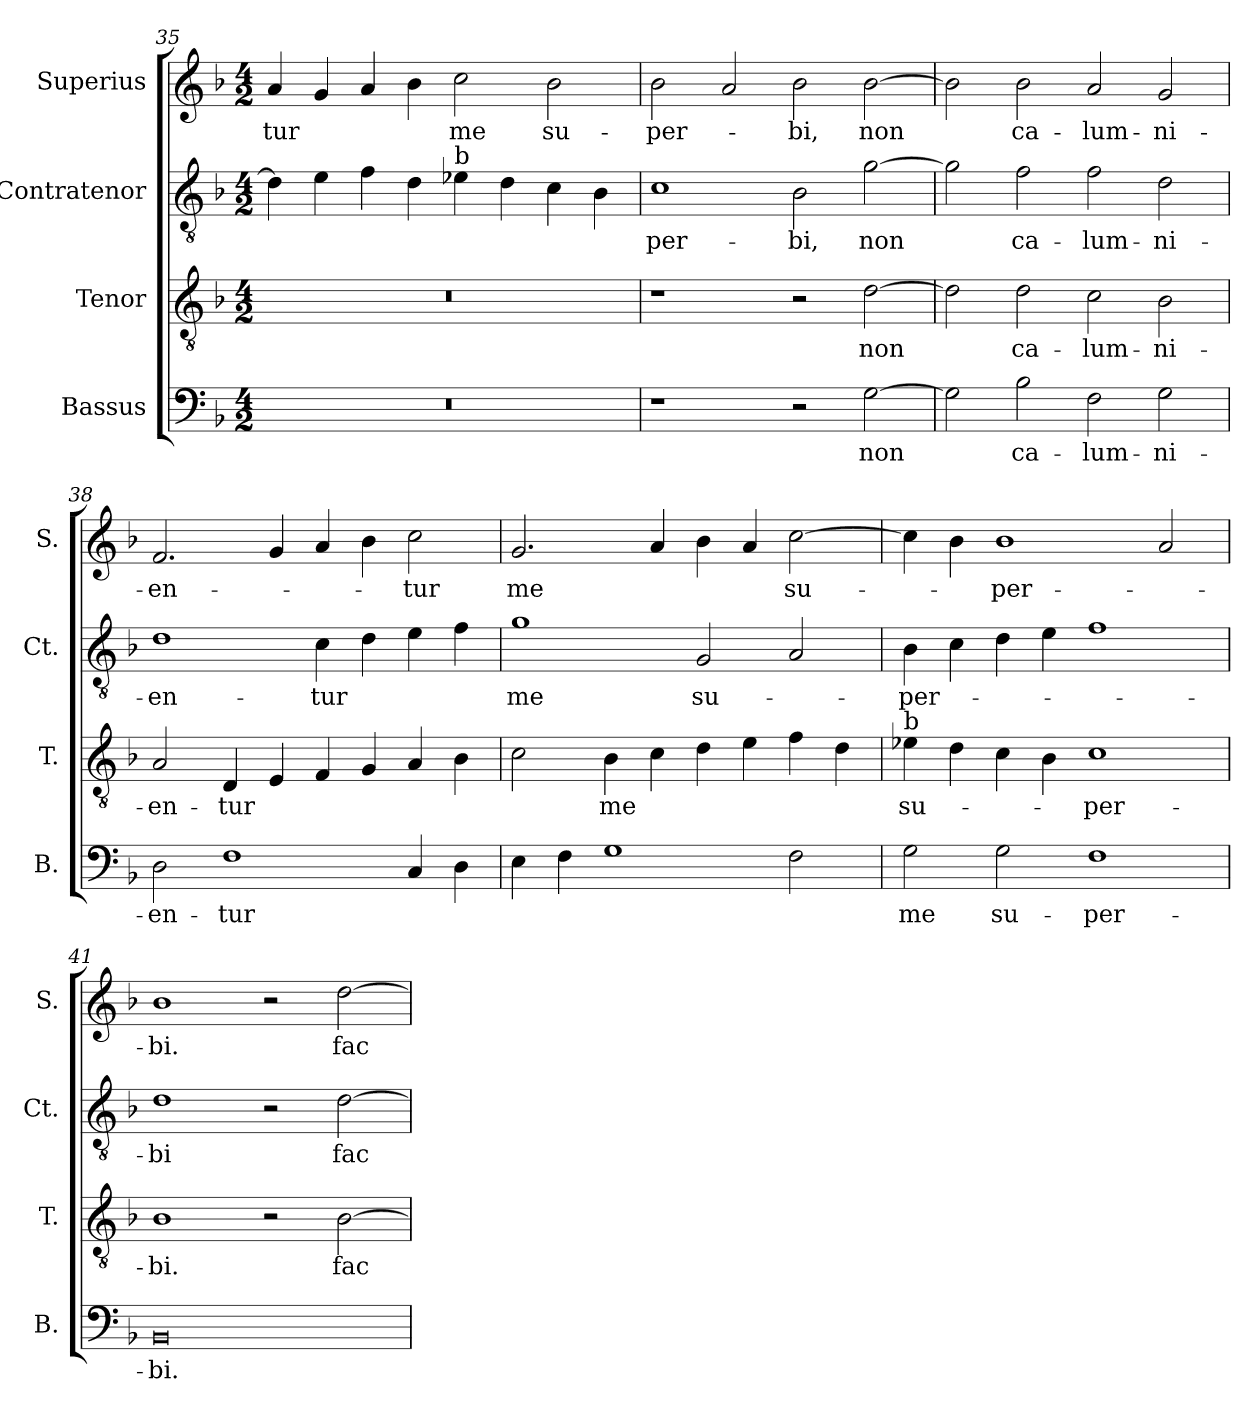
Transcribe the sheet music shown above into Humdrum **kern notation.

**kern	**text	**kern	**text	**kern	**text	**kern	**text
*part4	*part4	*part3	*part3	*part2	*part2	*part1	*part1
*staff4	*staff4	*staff3	*staff3	*staff2	*staff2	*staff1	*staff1
*I"Bassus	*	*I"Tenor	*	*I"Contratenor	*	*I"Superius	*
*I'B.	*	*I'T.	*	*I'Ct.	*	*I'S.	*
!!LO:LB:g=z
*clefF4	*	*clefGv2	*	*clefGv2	*	*clefG2	*
*	*	*ITrd7c12	*	*ITrd7c12	*	*	*
*k[b-]	*	*k[b-]	*	*k[b-]	*	*k[b-]	*
*F:	*	*F:	*	*F:	*	*F:	*
*M4/2	*	*M4/2	*	*M4/2	*	*M4/2	*
=35	=35	=35	=35	=35	=35	=35	=35
!LO:N:vis=1	!	!LO:N:vis=1	!	!	!	!	!
!	!	!	!	!	!	!	!LO:LY:b:color=#000000
0r	.	0r	.	4Di\]	.	4ai/	-tur
.	.	.	.	4Ei\	.	4gi/	.
.	.	.	.	4Fi\	.	4ai/	.
.	.	.	.	4Di\	.	4b-i\	.
!	!	!	!	!LO:TX:a:t=b	!	!	!
!	!	!	!	!	!	!	!LO:LY:b:color=#000000
.	.	.	.	4E-i\	.	2cci\	me
.	.	.	.	4Di\	.	.	.
!	!	!	!	!	!	!	!LO:LY:b:color=#000000
.	.	.	.	4Ci\	.	2b-i\	su-
.	.	.	.	4BB-i\	.	.	.
=36	=36	=36	=36	=36	=36	=36	=36
!	!	!	!	!	!LO:LY:b:color=#000000	!	!
!	!	!	!	!	!	!	!LO:LY:b:color=#000000
1r	.	1r	.	1Ci	-per-	2b-i\	-per-
.	.	.	.	.	.	2ai/	.
!	!	!	!	!	!LO:LY:b:color=#000000	!	!
!	!	!	!	!	!	!	!LO:LY:b:color=#000000
2r	.	2r	.	2BB-i\	-bi,	2b-i\	-bi,
!	!LO:LY:b:color=#000000	!	!	!	!	!	!
!	!	!	!LO:LY:b:color=#000000	!	!	!	!
!	!	!	!	!	!LO:LY:b:color=#000000	!	!
!	!	!	!	!	!	!	!LO:LY:b:color=#000000
[>2Gi\	non	[>2Di\	non	[>2Gi\	non	[>2b-i\	non
=37	=37	=37	=37	=37	=37	=37	=37
2Gi\]	.	2Di\]	.	2Gi\]	.	2b-i\]	.
!	!LO:LY:b:color=#000000	!	!	!	!	!	!
!	!	!	!LO:LY:b:color=#000000	!	!	!	!
!	!	!	!	!	!LO:LY:b:color=#000000	!	!
!	!	!	!	!	!	!	!LO:LY:b:color=#000000
2B-i\	ca-	2Di\	ca-	2Fi\	ca-	2b-i\	ca-
!	!LO:LY:b:color=#000000	!	!	!	!	!	!
!	!	!	!LO:LY:b:color=#000000	!	!	!	!
!	!	!	!	!	!LO:LY:b:color=#000000	!	!
!	!	!	!	!	!	!	!LO:LY:b:color=#000000
2Fi\	-lum-	2Ci\	-lum-	2Fi\	-lum-	2ai/	-lum-
!	!LO:LY:b:color=#000000	!	!	!	!	!	!
!	!	!	!LO:LY:b:color=#000000	!	!	!	!
!	!	!	!	!	!LO:LY:b:color=#000000	!	!
!	!	!	!	!	!	!	!LO:LY:b:color=#000000
2Gi\	-ni-	2BB-i\	-ni-	2Di\	-ni-	2gi/	-ni-
=38	=38	=38	=38	=38	=38	=38	=38
!	!LO:LY:b:color=#000000	!	!	!	!	!	!
!	!	!	!LO:LY:b:color=#000000	!	!	!	!
!	!	!	!	!	!LO:LY:b:color=#000000	!	!
!	!	!	!	!	!	!	!LO:LY:b:color=#000000
2Di\	-en-	2AAi/	-en-	1Di	-en-	2.fi/	-en-
!	!LO:LY:b:color=#000000	!	!	!	!	!	!
!	!	!	!LO:LY:b:color=#000000	!	!	!	!
1Fi	-tur	4DDi/	-tur	.	.	.	.
.	.	4EEi/	.	.	.	4gi/	.
!	!	!	!	!	!LO:LY:b:color=#000000	!	!
.	.	4FFi/	.	4Ci\	-tur	4ai/	.
.	.	4GGi/	.	4Di\	.	4b-i\	.
!	!	!	!	!	!	!	!LO:LY:b:color=#000000
4Ci/	.	4AAi/	.	4Ei\	.	2cci\	-tur
4Di\	.	4BB-i\	.	4Fi\	.	.	.
=39	=39	=39	=39	=39	=39	=39	=39
!	!	!	!	!	!LO:LY:b:color=#000000	!	!
!	!	!	!	!	!	!	!LO:LY:b:color=#000000
4Ei\	.	2Ci\	.	1Gi	me	2.gi/	me
4Fi\	.	.	.	.	.	.	.
!	!	!	!LO:LY:b:color=#000000	!	!	!	!
1Gi	.	4BB-i\	me	.	.	.	.
.	.	4Ci\	.	.	.	4ai/	.
!	!	!	!	!	!LO:LY:b:color=#000000	!	!
.	.	4Di\	.	2GGi/	su-	4b-i\	.
.	.	4Ei\	.	.	.	4ai/	.
!	!	!	!	!	!	!	!LO:LY:b:color=#000000
2Fi\	.	4Fi\	.	2AAi/	.	[>2cci\	su-
.	.	4Di\	.	.	.	.	.
!!LO:LB:g=z
=40	=40	=40	=40	=40	=40	=40	=40
!	!LO:LY:b:color=#000000	!	!	!	!	!	!
!	!	!	!LO:LY:b:color=#000000	!	!	!	!
!	!	!LO:TX:a:t=b	!	!	!	!	!
!	!	!	!	!	!LO:LY:b:color=#000000	!	!
2Gi\	me	4E-i\	su-	4BB-i\	-per-	4cci\]	.
.	.	4Di\	.	4Ci\	.	4b-i\	.
!	!LO:LY:b:color=#000000	!	!	!	!	!	!
!	!	!	!	!	!	!	!LO:LY:b:color=#000000
2Gi\	su-	4Ci\	.	4Di\	.	1b-i	-per-
.	.	4BB-i\	.	4Ei\	.	.	.
!	!LO:LY:b:color=#000000	!	!	!	!	!	!
!	!	!	!LO:LY:b:color=#000000	!	!	!	!
1Fi	-per-	1Ci	-per-	1Fi	.	.	.
.	.	.	.	.	.	2ai/	.
=41	=41	=41	=41	=41	=41	=41	=41
!	!LO:LY:b:color=#000000	!	!	!	!	!	!
!	!	!	!LO:LY:b:color=#000000	!	!	!	!
!	!	!	!	!	!LO:LY:b:color=#000000	!	!
!	!	!	!	!	!	!	!LO:LY:b:color=#000000
0BB-i	-bi.	1BB-i	-bi.	1Di	-bi	1b-i	-bi.
.	.	2r	.	2r	.	2r	.
!	!	!	!LO:LY:b:color=#000000	!	!	!	!
!	!	!	!	!	!LO:LY:b:color=#000000	!	!
!	!	!	!	!	!	!	!LO:LY:b:color=#000000
.	.	[>2BB-i\	fac	[>2Di\	fac	[>2ddi\	fac
=	=	=	=	=	=	=	=
*-	*-	*-	*-	*-	*-	*-	*-
